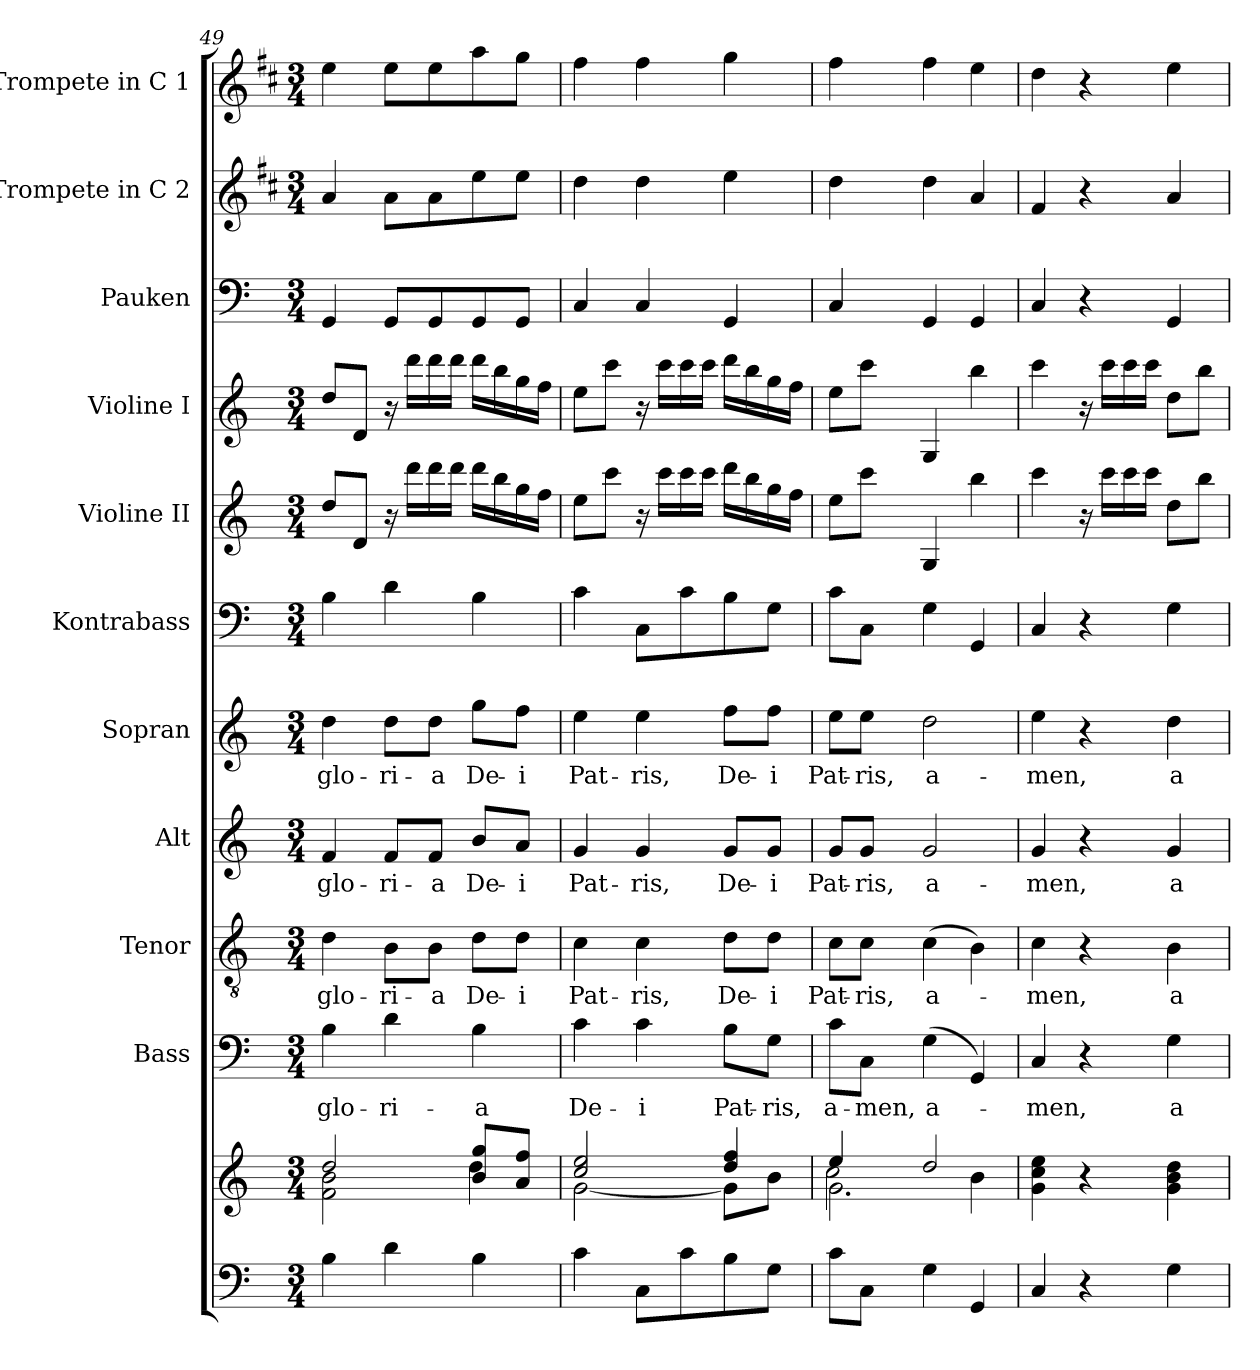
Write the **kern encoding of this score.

**kern	**kern	**kern	**text	**kern	**text	**kern	**text	**kern	**text	**kern	**kern	**kern	**kern	**kern	**kern
*part11	*part11	*part10	*part10	*part9	*part9	*part8	*part8	*part7	*part7	*part6	*part5	*part4	*part3	*part2	*part1
*staff12	*staff11	*staff10	*staff10	*staff9	*staff9	*staff8	*staff8	*staff7	*staff7	*staff6	*staff5	*staff4	*staff3	*staff2	*staff1
*	*	*I"Bass	*	*I"Tenor	*	*I"Alt	*	*I"Sopran	*	*I"Kontrabass	*I"Violine II	*I"Violine I	*I"Pauken	*I"Trompete in C 2	*I"Trompete in C 1
*	*	*I'B.	*	*I'T.	*	*I'A.	*	*I'S.	*	*I'Kb.	*I'Vl. II	*I'Vl. I	*I'Pauk.	*I'Trp. C 2	*I'Trp. C 1
*clefF4	*clefG2	*clefF4	*	*clefGv2	*	*clefG2	*	*clefG2	*	*clefF4	*clefG2	*clefG2	*clefF4	*clefG2	*clefG2
*	*	*	*	*	*	*	*	*	*	*ITrd7c12	*	*	*	*ITrd1c2	*ITrd1c2
*k[]	*k[]	*k[]	*	*k[]	*	*k[]	*	*k[]	*	*k[]	*k[]	*k[]	*k[]	*k[]	*k[]
*C:	*C:	*C:	*	*C:	*	*C:	*	*C:	*	*C:	*C:	*C:	*C:	*C:	*C:
*M3/4	*M3/4	*M3/4	*	*M3/4	*	*M3/4	*	*M3/4	*	*M3/4	*M3/4	*M3/4	*M3/4	*M3/4	*M3/4
=49	=49	=49	=49	=49	=49	=49	=49	=49	=49	=49	=49	=49	=49	=49	=49
*	*^	*	*	*	*	*	*	*	*	*	*	*	*	*	*
!	!	!	!	!LO:LY:b	!	!LO:LY:b	!	!LO:LY:b	!	!LO:LY:b	!	!	!	!	!	!
4B\	2dd/	2f\ 2b\	4B\	glo-	4d\	glo-	4f/	glo-	4dd\	glo-	4BB\	8dd/L	8dd/L	4GG/	4g/	4dd\
.	.	.	.	.	.	.	.	.	.	.	.	8d/J	8d/J	.	.	.
!	!	!	!	!LO:LY:b	!	!LO:LY:b	!	!LO:LY:b	!	!LO:LY:b	!	!	!	!	!	!
4d\	.	.	4d\	-ri-	8B\L	-ri-	8f/L	-ri-	8dd\L	-ri-	4D\	16r	16r	8GG/L	8g\L	8dd\L
.	.	.	.	.	.	.	.	.	.	.	.	16ddd\LL	16ddd\LL	.	.	.
!	!	!	!	!	!	!LO:LY:b	!	!LO:LY:b	!	!LO:LY:b	!	!	!	!	!	!
.	.	.	.	.	8B\J	-a	8f/J	-a	8dd\J	-a	.	16ddd\	16ddd\	8GG/	8g\	8dd\
.	.	.	.	.	.	.	.	.	.	.	.	16ddd\JJ	16ddd\JJ	.	.	.
!	!	!	!	!LO:LY:b	!	!LO:LY:b	!	!LO:LY:b	!	!LO:LY:b	!	!	!	!	!	!
4B\	8b/ 8gg/L	4dd\	4B\	-a	8d\L	De-	8b/L	De-	8gg\L	De-	4BB\	16ddd\LL	16ddd\LL	8GG/	8dd\	8gg\
.	.	.	.	.	.	.	.	.	.	.	.	16bb\	16bb\	.	.	.
!	!	!	!	!	!	!LO:LY:b	!	!LO:LY:b	!	!LO:LY:b	!	!	!	!	!	!
.	8a/ 8ff/J	.	.	.	8d\J	-i	8a/J	-i	8ff\J	-i	.	16gg\	16gg\	8GG/J	8dd\J	8ff\J
.	.	.	.	.	.	.	.	.	.	.	.	16ff\JJ	16ff\JJ	.	.	.
!!LO:PB:g=z
=50	=50	=50	=50	=50	=50	=50	=50	=50	=50	=50	=50	=50	=50	=50	=50	=50
!	!	!	!	!LO:LY:b	!	!LO:LY:b	!	!LO:LY:b	!	!LO:LY:b	!	!	!	!	!	!
4c\	2cc/ 2ee/	[<2g\	4c\	De-	4c\	Pat-	4g/	Pat-	4ee\	Pat-	4C\	8ee\L	8ee\L	4C/	4cc\	4ee\
.	.	.	.	.	.	.	.	.	.	.	.	8ccc\J	8ccc\J	.	.	.
!	!	!	!	!LO:LY:b	!	!LO:LY:b	!	!LO:LY:b	!	!LO:LY:b	!	!	!	!	!	!
8C\L	.	.	4c\	-i	4c\	-ris,	4g/	-ris,	4ee\	-ris,	8CC\L	16r	16r	4C/	4cc\	4ee\
.	.	.	.	.	.	.	.	.	.	.	.	16ccc\LL	16ccc\LL	.	.	.
8c\	.	.	.	.	.	.	.	.	.	.	8C\	16ccc\	16ccc\	.	.	.
.	.	.	.	.	.	.	.	.	.	.	.	16ccc\JJ	16ccc\JJ	.	.	.
!	!	!	!	!LO:LY:b	!	!LO:LY:b	!	!LO:LY:b	!	!LO:LY:b	!	!	!	!	!	!
8B\	4dd/ 4ff/	8g\L]	8B\L	Pat-	8d\L	De-	8g/L	De-	8ff\L	De-	8BB\	16ddd\LL	16ddd\LL	4GG/	4dd\	4ff\
.	.	.	.	.	.	.	.	.	.	.	.	16bb\	16bb\	.	.	.
!	!	!	!	!LO:LY:b	!	!LO:LY:b	!	!LO:LY:b	!	!LO:LY:b	!	!	!	!	!	!
8G\J	.	8b\J	8G\J	-ris,	8d\J	-i	8g/J	-i	8ff\J	-i	8GG\J	16gg\	16gg\	.	.	.
.	.	.	.	.	.	.	.	.	.	.	.	16ff\JJ	16ff\JJ	.	.	.
=51	=51	=51	=51	=51	=51	=51	=51	=51	=51	=51	=51	=51	=51	=51	=51	=51
*	*	*^	*	*	*	*	*	*	*	*	*	*	*	*	*	*
!	!	!	!	!	!LO:LY:b	!	!LO:LY:b	!	!LO:LY:b	!	!LO:LY:b	!	!	!	!	!	!
8c\L	4ee/	2.g\	2cc\	8c\L	a-	8c\L	Pat-	8g/L	Pat-	8ee\L	Pat-	8C\L	8ee\L	8ee\L	4C/	4cc\	4ee\
!	!	!	!	!	!LO:LY:b	!	!LO:LY:b	!	!LO:LY:b	!	!LO:LY:b	!	!	!	!	!	!
8C\J	.	.	.	8C\J	-men,	8c\J	-ris,	8g/J	-ris,	8ee\J	-ris,	8CC\J	8ccc\J	8ccc\J	.	.	.
!	!	!	!	!	!LO:LY:b	!	!LO:LY:b	!	!LO:LY:b	!	!LO:LY:b	!	!	!	!	!	!
4G\	2dd/	.	.	(>4G\	a-	(>4c\	a-	2g/	a-	2dd\	a-	4GG\	4G/	4G/	4GG/	4cc\	4ee\
4GG/	.	.	4b\	4GG/)	.	4B\)	.	.	.	.	.	4GGG/	4bb\	4bb\	4GG/	4g/	4dd\
=52	=52	=52	=52	=52	=52	=52	=52	=52	=52	=52	=52	=52	=52	=52	=52	=52	=52
!	!	!	!	!	!LO:LY:b	!	!LO:LY:b	!	!LO:LY:b	!	!LO:LY:b	!	!	!	!	!	!
*	*v	*v	*v	*	*	*	*	*	*	*	*	*	*	*	*	*	*
4C/	4g\ 4cc\ 4ee\	4C/	-men,	4c\	-men,	4g/	-men,	4ee\	-men,	4CC/	4ccc\	4ccc\	4C/	4e/	4cc\
4r	4r	4r	.	4r	.	4r	.	4r	.	4r	16r	16r	4r	4r	4r
.	.	.	.	.	.	.	.	.	.	.	16ccc\LL	16ccc\LL	.	.	.
.	.	.	.	.	.	.	.	.	.	.	16ccc\	16ccc\	.	.	.
.	.	.	.	.	.	.	.	.	.	.	16ccc\JJ	16ccc\JJ	.	.	.
!	!	!	!LO:LY:b	!	!LO:LY:b	!	!LO:LY:b	!	!LO:LY:b	!	!	!	!	!	!
4G\	4g\ 4b\ 4dd\	4G\	a-	4B\	a-	4g/	a-	4dd\	a-	4GG\	8dd\L	8dd\L	4GG/	4g/	4dd\
.	.	.	.	.	.	.	.	.	.	.	8bb\J	8bb\J	.	.	.
=	=	=	=	=	=	=	=	=	=	=	=	=	=	=	=
*-	*-	*-	*-	*-	*-	*-	*-	*-	*-	*-	*-	*-	*-	*-	*-
